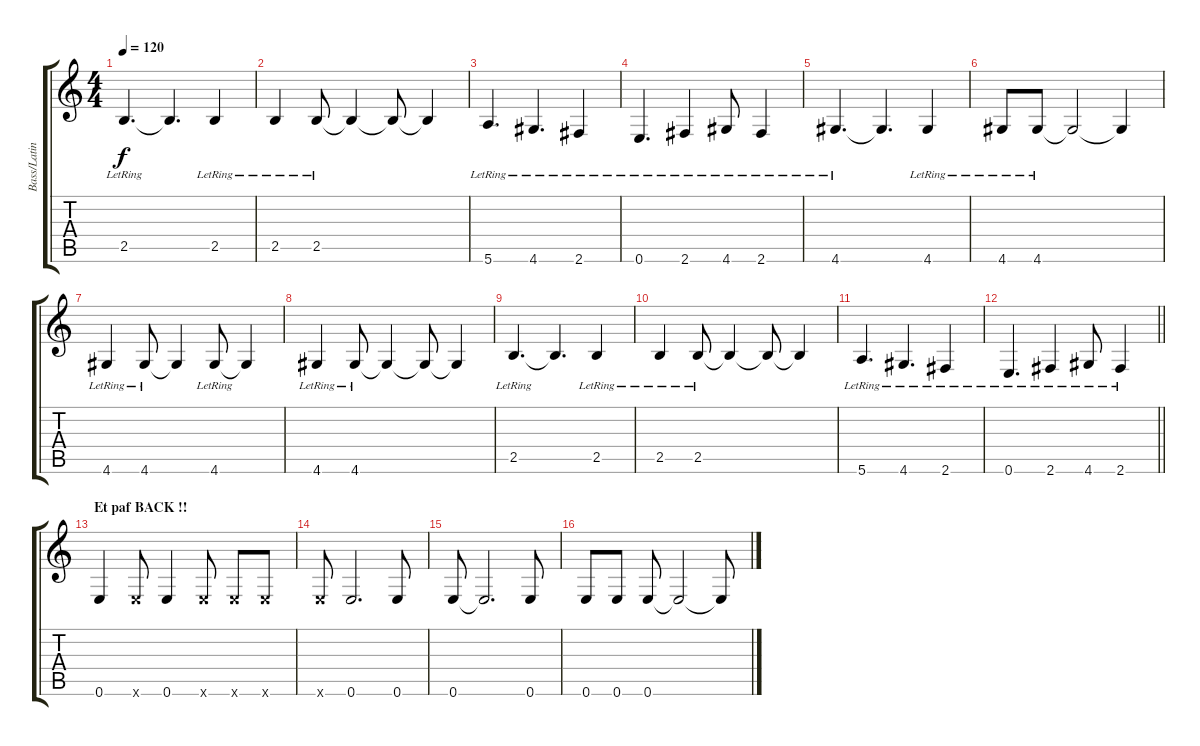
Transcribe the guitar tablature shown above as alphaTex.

\track ("Bass/Latino" "Bass/Latin") {instrument electricbassfinger}
\staff {score tabs}
\tuning (E4 B3 G3 D3 A2 E2) {hide}
\ts (4 4)
\tempo 120
\clef g2
\ks c
2.5{lr}.4{d dy f} 2.5{t}.4{d} 2.5{lr}.4 |
2.5{lr}.4 2.5{lr}.8 2.5{t}.4 2.5{t}.8 2.5{t}.4 |
5.6{lr}.4{d} 4.6{lr}.4{d} 2.6{lr}.4 |
0.6{lr}.4{d} 2.6{lr}.4 4.6{lr}.8 2.6{lr}.4 |
4.6{lr}.4{d} 4.6{t}.4{d} 4.6{lr}.4 |
4.6{lr}.8 4.6{lr}.8 4.6{t}.2 4.6{t}.4 |
4.6{lr}.4 4.6{lr}.8 4.6{t}.4 4.6{lr}.8 4.6{t}.4 |
4.6{lr}.4 4.6{lr}.8 4.6{t}.4 4.6{t}.8 4.6{t}.4 |
2.5{lr}.4{d} 2.5{t}.4{d} 2.5{lr}.4 |
2.5{lr}.4 2.5{lr}.8 2.5{t}.4 2.5{t}.8 2.5{t}.4 |
5.6{lr}.4{d} 4.6{lr}.4{d} 2.6{lr}.4 |
\barLineRight lightlight
0.6{lr}.4{d} 2.6{lr}.4 4.6{lr}.8 2.6{lr}.4 |
\section ("" "Et paf BACK !!")
0.6.4 0.6{x}.8 0.6.4 0.6{x}.8 0.6{x}.8 0.6{x}.8 |
0.6{x}.8 0.6.2{d} 0.6.8 |
0.6.8 0.6{t}.2{d} 0.6.8 |
0.6.8 0.6.8 0.6.8 0.6{t}.2 0.6{t}.8
